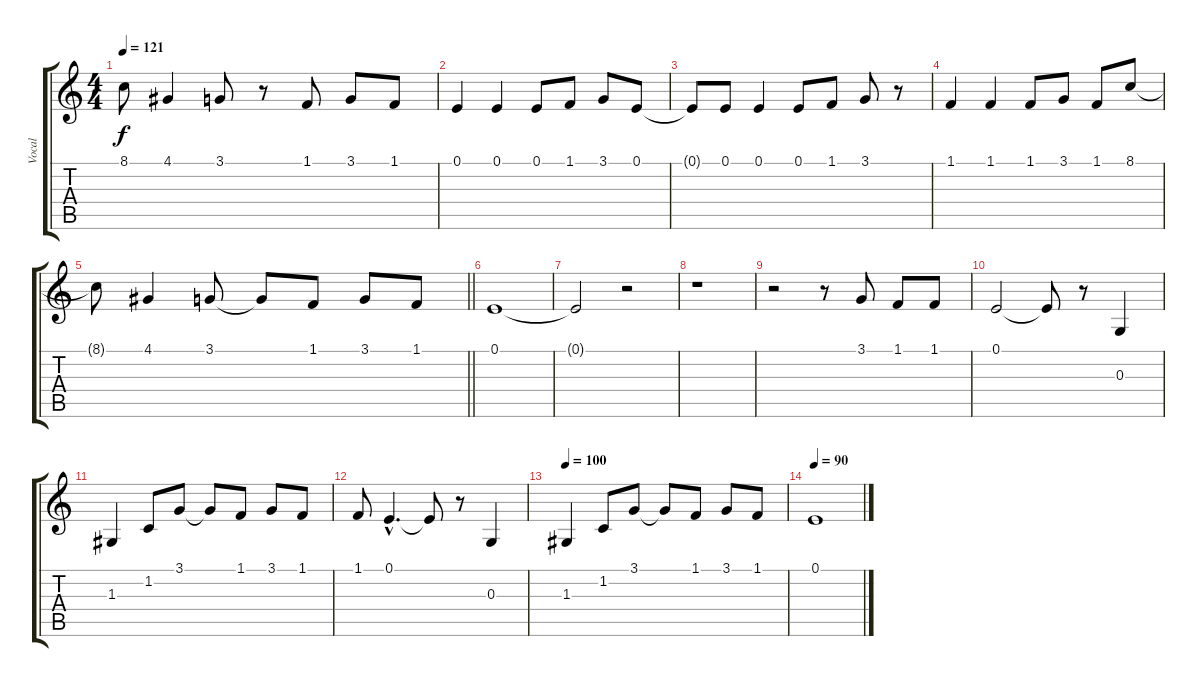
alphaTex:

\track ("Vocal" "Vocal") {instrument voiceoohs}
\staff {score tabs}
\tuning (E4 B3 G3 D3 A2 E2) {hide}
\ts (4 4)
\tempo 121
\clef g2
\ks c
8.1{t}.8{dy f} 4.1.4 3.1.8 r.8 1.1.8 3.1.8 1.1.8 |
0.1.4 0.1.4 0.1.8 1.1.8 3.1.8 0.1.8 |
0.1{t}.8 0.1.8 0.1.4 0.1.8 1.1.8 3.1.8 r.8 |
1.1.4 1.1.4 1.1.8 3.1.8 1.1.8 8.1.8 |
\barLineRight lightlight
8.1{t}.8 4.1.4 3.1.8 3.1{t}.8 1.1.8 3.1.8 1.1.8 |
0.1.1 |
0.1{t}.2 r.2 |
r.1 |
r.2 r.8 3.1.8 1.1.8 1.1.8 |
0.1.2 0.1{t}.8 r.8 0.3.4 |
1.3.4 1.2.8 3.1.8 3.1{t}.8 1.1.8 3.1.8 1.1.8 |
1.1.8 0.1{hac}.4{d} 0.1{t}.8 r.8 0.3.4 |
\tempo 100
1.3.4 1.2.8 3.1.8 3.1{t}.8 1.1.8 3.1.8 1.1.8 |
\tempo 90
0.1.1
